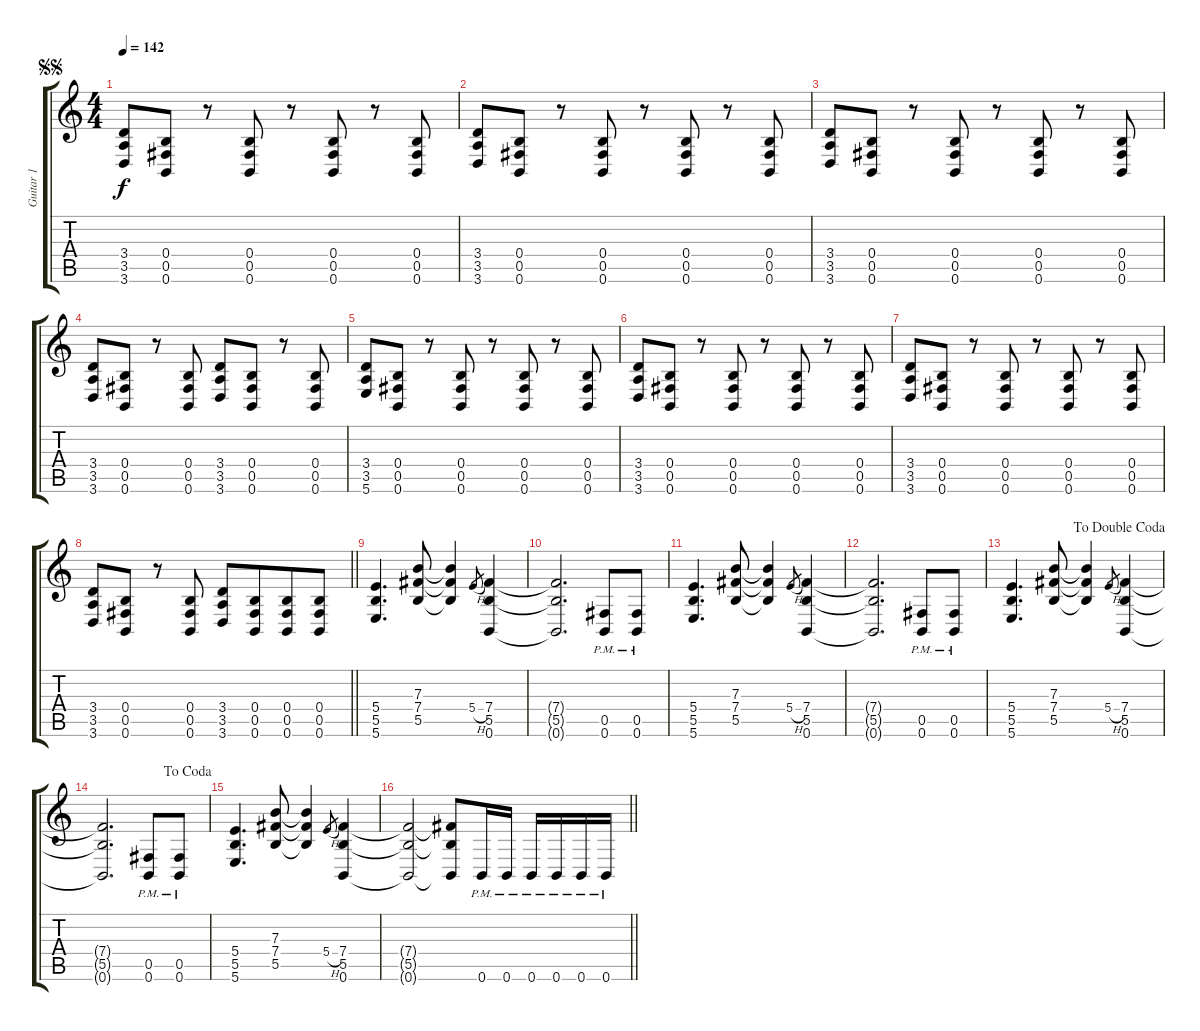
\track ("Guitar 1" "Guitar 1") {instrument distortionguitar}
\staff {score tabs}
\tuning (Db4 Ab3 E3 B2 Gb2 B1) {hide}
\ts (4 4)
\jump segnosegno
\tempo 142
\clef g2
\ks c
(3.4 3.5 3.6).8{dy f} (0.4 0.5 0.6).8 r.8 (0.4 0.5 0.6).8 r.8 (0.4 0.5 0.6).8 r.8 (0.4 0.5 0.6).8 |
(3.4 3.5 3.6).8 (0.4 0.5 0.6).8 r.8 (0.4 0.5 0.6).8 r.8 (0.4 0.5 0.6).8 r.8 (0.4 0.5 0.6).8 |
(3.4 3.5 3.6).8 (0.4 0.5 0.6).8 r.8 (0.4 0.5 0.6).8 r.8 (0.4 0.5 0.6).8 r.8 (0.4 0.5 0.6).8 |
(3.4 3.5 3.6).8 (0.4 0.5 0.6).8 r.8 (0.4 0.5 0.6).8 (3.4 3.5 3.6).8 (0.4 0.5 0.6).8 r.8 (0.4 0.5 0.6).8 |
(3.4 3.5 5.6).8 (0.4 0.5 0.6).8 r.8 (0.4 0.5 0.6).8 r.8 (0.4 0.5 0.6).8 r.8 (0.4 0.5 0.6).8 |
(3.4 3.5 3.6).8 (0.4 0.5 0.6).8 r.8 (0.4 0.5 0.6).8 r.8 (0.4 0.5 0.6).8 r.8 (0.4 0.5 0.6).8 |
(3.4 3.5 3.6).8 (0.4 0.5 0.6).8 r.8 (0.4 0.5 0.6).8 r.8 (0.4 0.5 0.6).8 r.8 (0.4 0.5 0.6).8 |
\barLineRight lightlight
(3.4 3.5 3.6).8 (0.4 0.5 0.6).8 r.8 (0.4 0.5 0.6).8 (3.4 3.5 3.6).8 (0.4 0.5 0.6).8{beam merge} (0.4 0.5 0.6).8 (0.4 0.5 0.6).8 |
(5.4 5.5 5.6).4{d} (7.3 7.4 5.5).8 (7.3{t} 7.4{t} 5.5{t}).4 5.4{h}.8{gr} (7.4 5.5 0.6).4 |
(7.4{t} 5.5{t} 0.6{t}).2{d} (0.5{pm} 0.6).8 (0.5{pm} 0.6).8 |
(5.4 5.5 5.6).4{d} (7.3 7.4 5.5).8 (7.3{t} 7.4{t} 5.5{t}).4 5.4{h}.8{gr} (7.4 5.5 0.6).4 |
(7.4{t} 5.5{t} 0.6{t}).2{d} (0.5{pm} 0.6).8 (0.5{pm} 0.6).8 |
\jump dadoublecoda
(5.4 5.5 5.6).4{d} (7.3 7.4 5.5).8 (7.3{t} 7.4{t} 5.5{t}).4 5.4{h}.8{gr} (7.4 5.5 0.6).4 |
\jump dacoda
(7.4{t} 5.5{t} 0.6{t}).2{d} (0.5{pm} 0.6).8 (0.5{pm} 0.6).8 |
(5.4 5.5 5.6).4{d} (7.3 7.4 5.5).8 (7.3{t} 7.4{t} 5.5{t}).4 5.4{h}.8{gr} (7.4 5.5 0.6).4 |
\barLineRight lightlight
(7.4{t} 5.5{t} 0.6{t}).2 (7.4{t} 5.5{t} 0.6{t}).8 0.6{pm}.16 0.6{pm}.16 0.6{pm}.16 0.6{pm}.16 0.6{pm}.16 0.6{pm}.16
